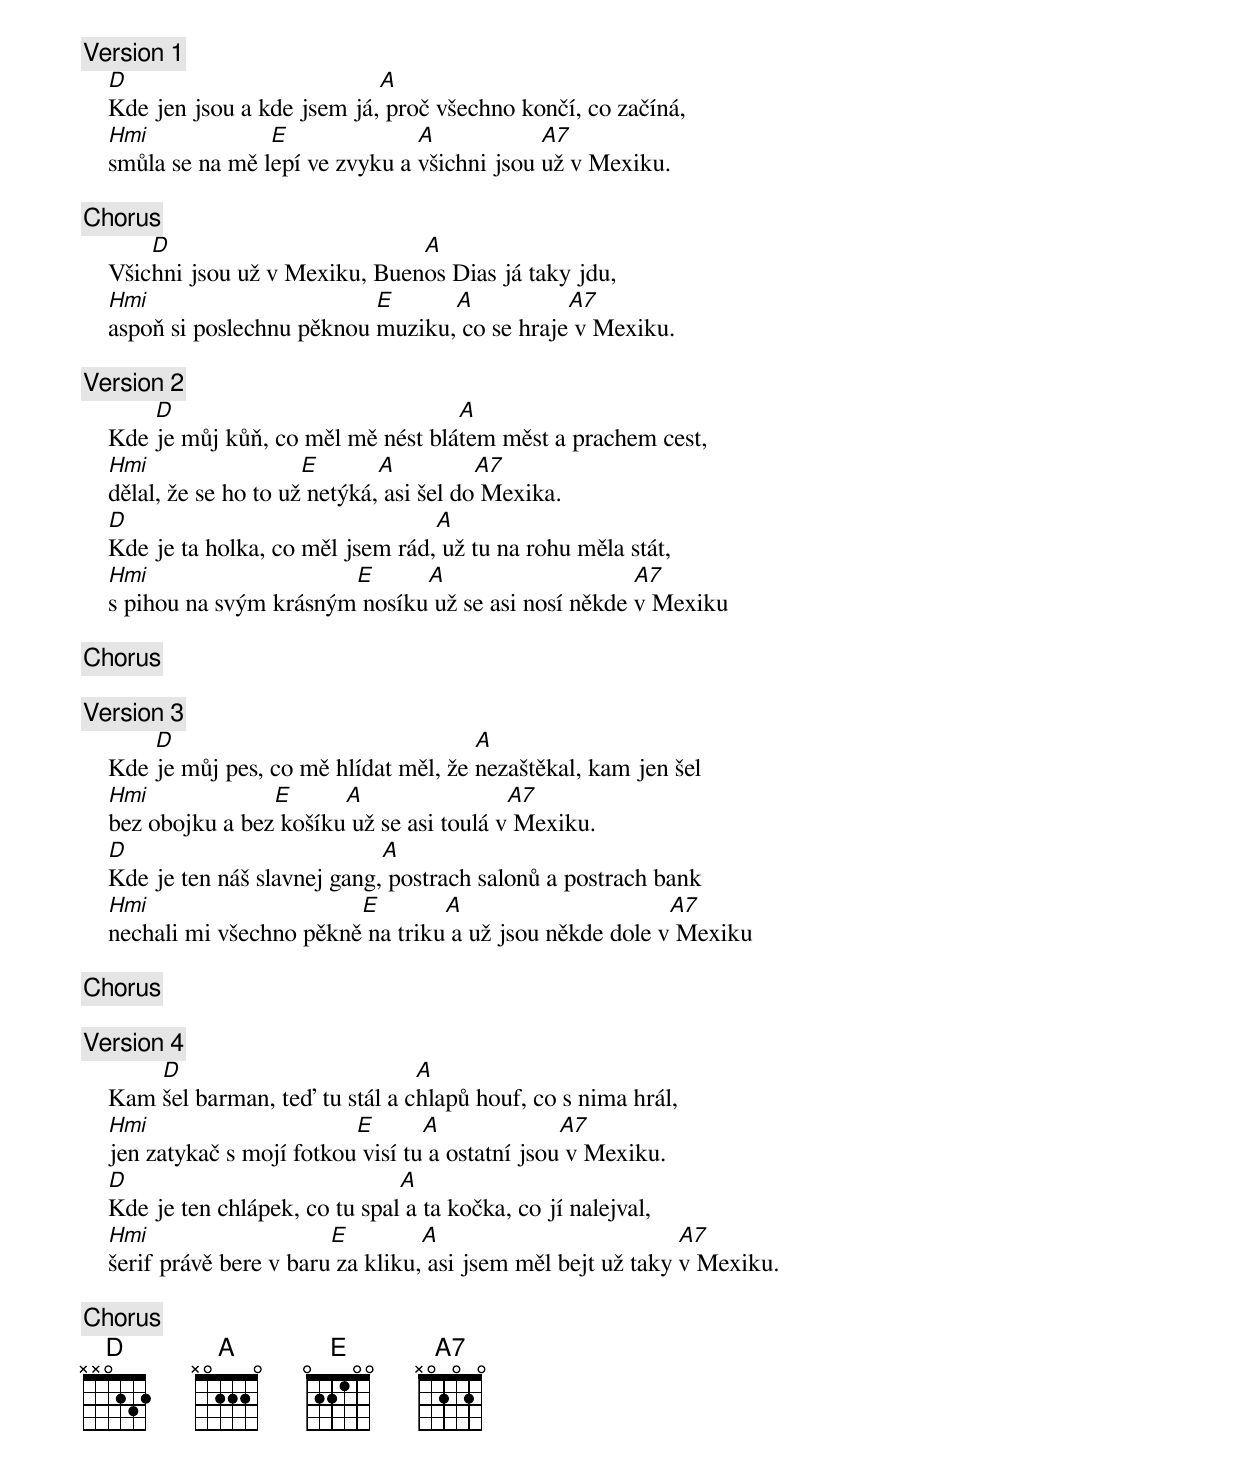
    [Version 1]
    D                          A
    Kde jen jsou a kde jsem já, proč všechno končí, co začíná,
    Hmi             E              A            A7
    smůla se na mě lepí ve zvyku a všichni jsou už v Mexiku.

    [Chorus]
        D                         A
    Všichni jsou už v Mexiku, Buenos Dias já taky jdu,
    Hmi                       E      A           A7
    aspoň si poslechnu pěknou muziku, co se hraje v Mexiku.

    [Version 2]
        D                             A
    Kde je můj kůň, co měl mě nést blátem měst a prachem cest,
    Hmi                  E       A          A7
    dělal, že se ho to už netýká, asi šel do Mexika.
    D                                A
    Kde je ta holka, co měl jsem rád, už tu na rohu měla stát,
    Hmi                    E      A                     A7
    s pihou na svým krásným nosíku už se asi nosí někde v Mexiku

    [Chorus]

    [Version 3]
        D                                A
    Kde je můj pes, co mě hlídat měl, že nezaštěkal, kam jen šel
    Hmi             E      A                 A7
    bez obojku a bez košíku už se asi toulá v Mexiku.
    D                           A
    Kde je ten náš slavnej gang, postrach salonů a postrach bank
    Hmi                     E        A                      A7
    nechali mi všechno pěkně na triku a už jsou někde dole v Mexiku

    [Chorus]

    [Version 4]
        D                          A
    Kam šel barman, teď tu stál a chlapů houf, co s nima hrál,
    Hmi                      E       A              A7
    jen zatykač s mojí fotkou visí tu a ostatní jsou v Mexiku.
    D                             A
    Kde je ten chlápek, co tu spal a ta kočka, co jí nalejval,
    Hmi                    E         A                          A7
    šerif právě bere v baru za kliku, asi jsem měl bejt už taky v Mexiku.

    [Chorus]
